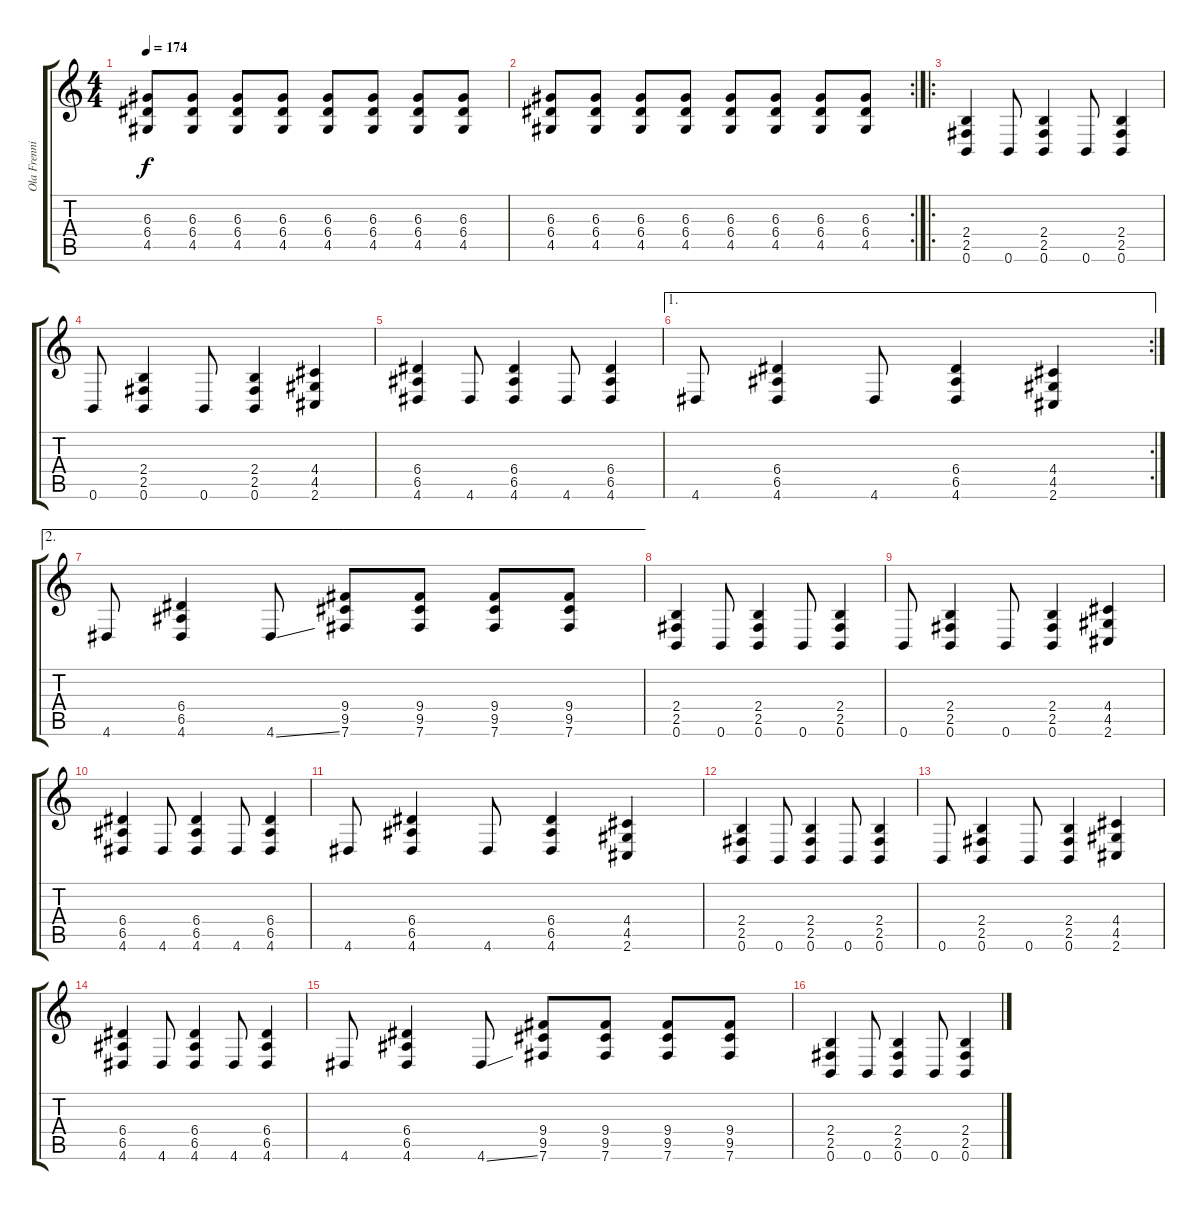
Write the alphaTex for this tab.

\track ("Ola Frenning" "Ola Frenni") {instrument distortionguitar}
\staff {score tabs}
\tuning (B3 Gb3 D3 A2 E2 B1) {hide}
\ts (4 4)
\tempo 174
\clef g2
\ks c
(6.3 6.4 4.5).8{dy f} (6.3 6.4 4.5).8 (6.3 6.4 4.5).8 (6.3 6.4 4.5).8 (6.3 6.4 4.5).8 (6.3 6.4 4.5).8 (6.3 6.4 4.5).8 (6.3 6.4 4.5).8 |
\rc 2
(6.3 6.4 4.5).8 (6.3 6.4 4.5).8 (6.3 6.4 4.5).8 (6.3 6.4 4.5).8 (6.3 6.4 4.5).8 (6.3 6.4 4.5).8 (6.3 6.4 4.5).8 (6.3 6.4 4.5).8 |
\ro
(2.4 2.5 0.6).4 0.6.8 (2.4 2.5 0.6).4 0.6.8 (2.4 2.5 0.6).4 |
0.6.8 (2.4 2.5 0.6).4 0.6.8 (2.4 2.5 0.6).4 (4.4 4.5 2.6).4 |
(6.4 6.5 4.6).4 4.6.8 (6.4 6.5 4.6).4 4.6.8 (6.4 6.5 4.6).4 |
\ae 1
\rc 2
4.6.8 (6.4 6.5 4.6).4 4.6.8 (6.4 6.5 4.6).4 (4.4 4.5 2.6).4 |
\ae 2
4.6.8 (6.4 6.5 4.6).4 4.6{ss}.8 (9.4 9.5 7.6).8 (9.4 9.5 7.6).8 (9.4 9.5 7.6).8 (9.4 9.5 7.6).8 |
(2.4 2.5 0.6).4 0.6.8 (2.4 2.5 0.6).4 0.6.8 (2.4 2.5 0.6).4 |
0.6.8 (2.4 2.5 0.6).4 0.6.8 (2.4 2.5 0.6).4 (4.4 4.5 2.6).4 |
(6.4 6.5 4.6).4 4.6.8 (6.4 6.5 4.6).4 4.6.8 (6.4 6.5 4.6).4 |
4.6.8 (6.4 6.5 4.6).4 4.6.8 (6.4 6.5 4.6).4 (4.4 4.5 2.6).4 |
(2.4 2.5 0.6).4 0.6.8 (2.4 2.5 0.6).4 0.6.8 (2.4 2.5 0.6).4 |
0.6.8 (2.4 2.5 0.6).4 0.6.8 (2.4 2.5 0.6).4 (4.4 4.5 2.6).4 |
(6.4 6.5 4.6).4 4.6.8 (6.4 6.5 4.6).4 4.6.8 (6.4 6.5 4.6).4 |
4.6.8 (6.4 6.5 4.6).4 4.6{ss}.8 (9.4 9.5 7.6).8 (9.4 9.5 7.6).8 (9.4 9.5 7.6).8 (9.4 9.5 7.6).8 |
(2.4 2.5 0.6).4 0.6.8 (2.4 2.5 0.6).4 0.6.8 (2.4 2.5 0.6).4
